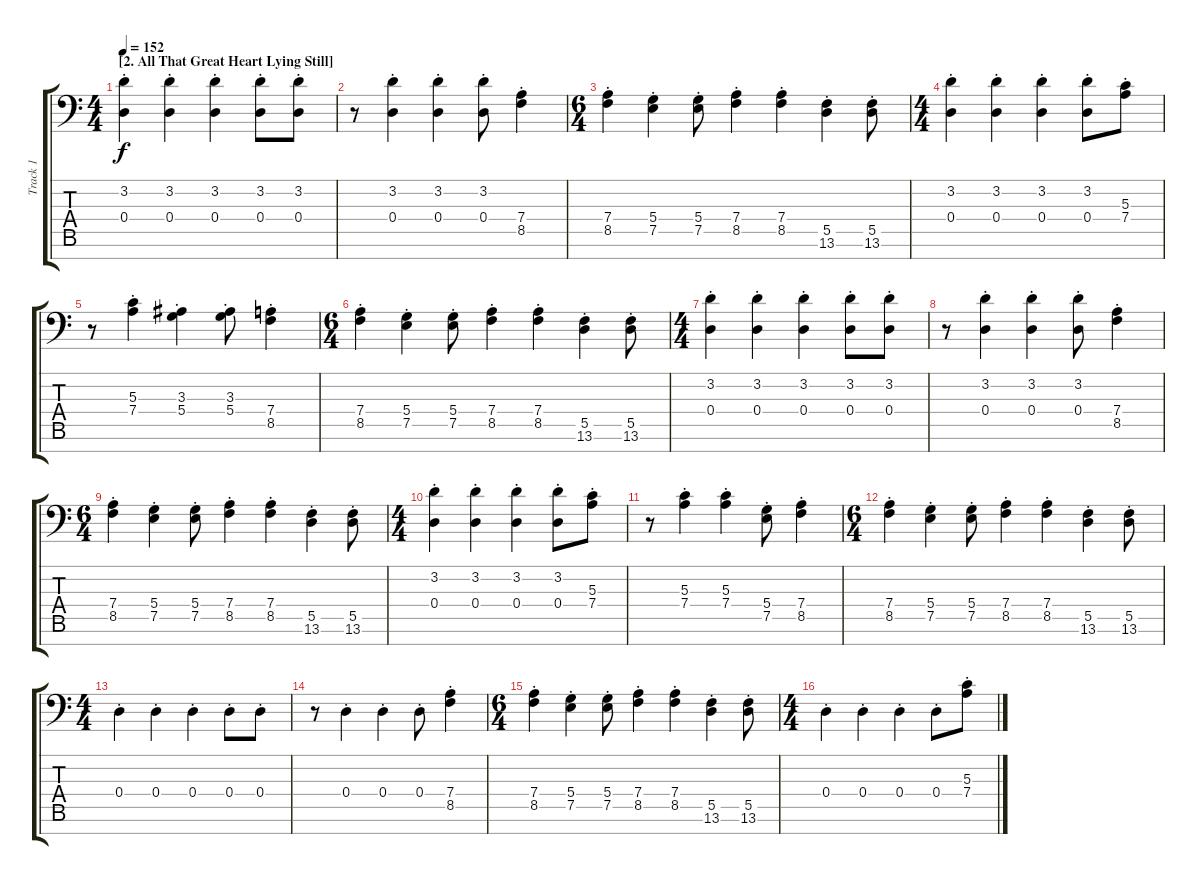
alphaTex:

\track ("Track 1" "Track 1") {instrument stringensemble1}
\staff {score tabs}
\tuning (E4 B3 G3 D3 A2 E2 A1) {hide}
\ts (4 4)
\section ("" "[2. All That Great Heart Lying Still]")
\tempo 152
\clef f4
\ks c
(3.2{st} 0.4{st}).4{dy f} (3.2{st} 0.4{st}).4 (3.2{st} 0.4{st}).4 (3.2{st} 0.4{st}).8 (3.2{st} 0.4{st}).8 |
r.8 (3.2{st} 0.4{st}).4 (3.2{st} 0.4{st}).4 (3.2{st} 0.4{st}).8 (7.4{st} 8.5{st}).4 |
\ts (6 4)
(7.4{st} 8.5{st}).4 (5.4{st} 7.5{st}).4 (5.4{st} 7.5{st}).8 (7.4{st} 8.5{st}).4 (7.4{st} 8.5{st}).4 (5.5{st} 13.6{st}).4 (5.5{st} 13.6{st}).8 |
\ts (4 4)
(3.2{st} 0.4{st}).4 (3.2{st} 0.4{st}).4 (3.2{st} 0.4{st}).4 (3.2{st} 0.4{st}).8 (5.3{st} 7.4{st}).8 |
r.8 (5.3{st} 7.4{st}).4 (3.3{st} 5.4{st}).4 (3.3{st} 5.4{st}).8 (7.4{st} 8.5{st}).4 |
\ts (6 4)
(7.4{st} 8.5{st}).4 (5.4{st} 7.5{st}).4 (5.4{st} 7.5{st}).8 (7.4{st} 8.5{st}).4 (7.4{st} 8.5{st}).4 (5.5{st} 13.6{st}).4 (5.5{st} 13.6{st}).8 |
\ts (4 4)
(3.2{st} 0.4{st}).4 (3.2{st} 0.4{st}).4 (3.2{st} 0.4{st}).4 (3.2{st} 0.4{st}).8 (3.2{st} 0.4{st}).8 |
r.8 (3.2{st} 0.4{st}).4 (3.2{st} 0.4{st}).4 (3.2{st} 0.4{st}).8 (7.4{st} 8.5{st}).4 |
\ts (6 4)
(7.4{st} 8.5{st}).4 (5.4{st} 7.5{st}).4 (5.4{st} 7.5{st}).8 (7.4{st} 8.5{st}).4 (7.4{st} 8.5{st}).4 (5.5{st} 13.6{st}).4 (5.5{st} 13.6{st}).8 |
\ts (4 4)
(3.2{st} 0.4{st}).4 (3.2{st} 0.4{st}).4 (3.2{st} 0.4{st}).4 (3.2{st} 0.4{st}).8 (5.3{st} 7.4{st}).8 |
r.8 (5.3{st} 7.4{st}).4 (5.3{st} 7.4{st}).4 (5.4{st} 7.5{st}).8 (7.4{st} 8.5{st}).4 |
\ts (6 4)
(7.4{st} 8.5{st}).4 (5.4{st} 7.5{st}).4 (5.4{st} 7.5{st}).8 (7.4{st} 8.5{st}).4 (7.4{st} 8.5{st}).4 (5.5{st} 13.6{st}).4 (5.5{st} 13.6{st}).8 |
\ts (4 4)
0.4{st}.4 0.4{st}.4 0.4{st}.4 0.4{st}.8 0.4{st}.8 |
r.8 0.4{st}.4 0.4{st}.4 0.4{st}.8 (7.4{st} 8.5{st}).4 |
\ts (6 4)
(7.4{st} 8.5{st}).4 (5.4{st} 7.5{st}).4 (5.4{st} 7.5{st}).8 (7.4{st} 8.5{st}).4 (7.4{st} 8.5{st}).4 (5.5{st} 13.6{st}).4 (5.5{st} 13.6{st}).8 |
\ts (4 4)
0.4{st}.4 0.4{st}.4 0.4{st}.4 0.4{st}.8 (5.3{st} 7.4{st}).8
